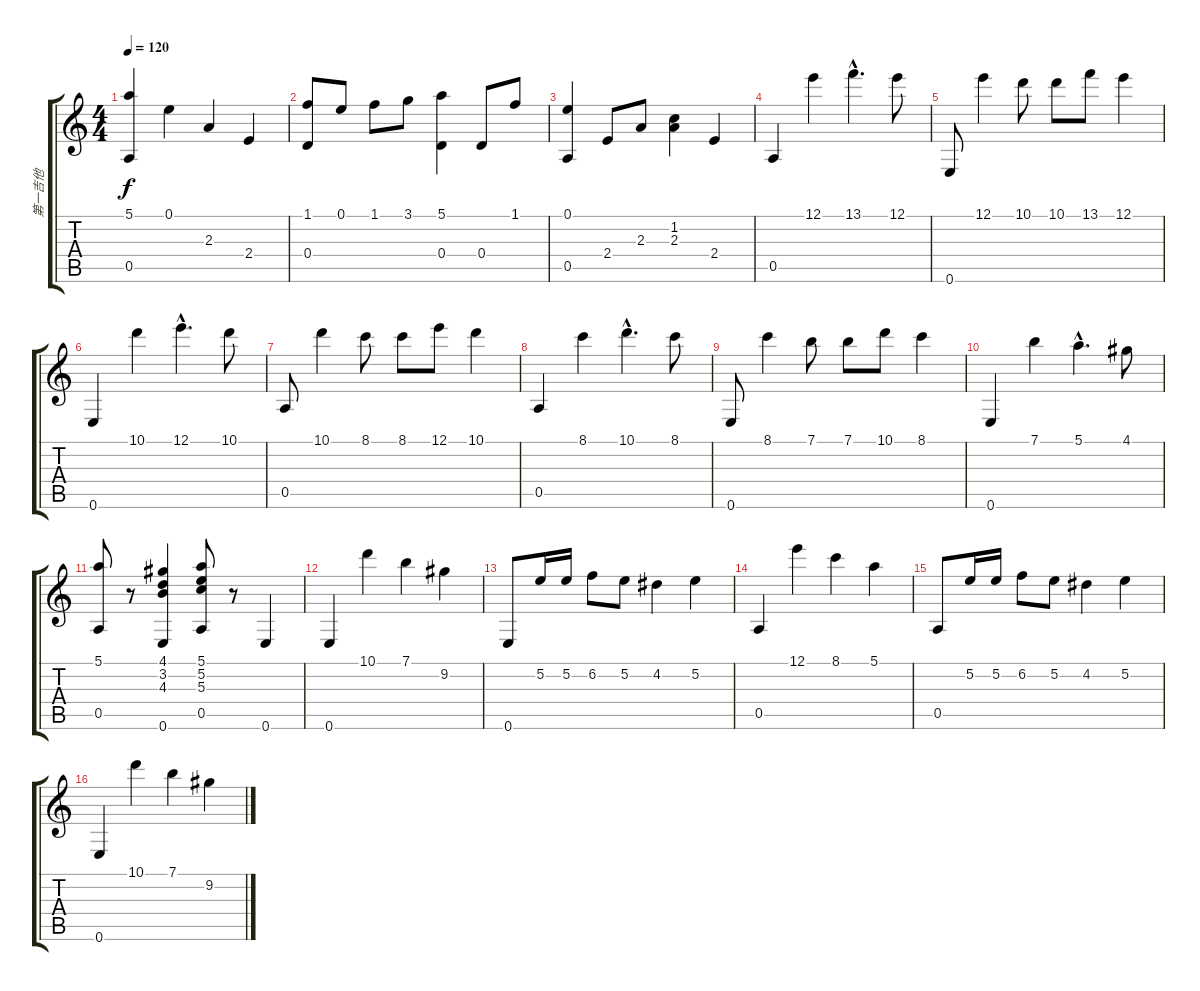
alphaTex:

\track ("第一吉他" "第一吉他") {instrument acousticguitarnylon}
\staff {score tabs}
\tuning (E4 B3 G3 D3 A2 E2) {hide}
\ts (4 4)
\tempo 120
\clef g2
\ks c
(5.1 0.5).4{dy f} 0.1.4 2.3.4 2.4.4 |
(1.1 0.4).8 0.1.8 1.1.8 3.1.8 (5.1 0.4).4 0.4.8 1.1.8 |
(0.1 0.5).4 2.4.8 2.3.8 (1.2 2.3).4 2.4.4 |
0.5.4 12.1.4 13.1{hac}.4{d} 12.1.8 |
0.6.8 12.1.4 10.1.8 10.1.8 13.1.8 12.1.4 |
0.6.4 10.1.4 12.1{hac}.4{d} 10.1.8 |
0.5.8 10.1.4 8.1.8 8.1.8 12.1.8 10.1.4 |
0.5.4 8.1.4 10.1{hac}.4{d} 8.1.8 |
0.6.8 8.1.4 7.1.8 7.1.8 10.1.8 8.1.4 |
0.6.4 7.1.4 5.1{hac}.4{d} 4.1.8 |
(5.1 0.5).8 r.8 (4.1 3.2 4.3 0.6).4 (5.1 5.2 5.3 0.5).8 r.8 0.6.4 |
0.6.4 10.1.4 7.1.4 9.2.4 |
0.6.8 5.2.16 5.2.16 6.2.8 5.2.8 4.2.4 5.2.4 |
0.5.4 12.1.4 8.1.4 5.1.4 |
0.5.8 5.2.16 5.2.16 6.2.8 5.2.8 4.2.4 5.2.4 |
0.6.4 10.1.4 7.1.4 9.2.4
